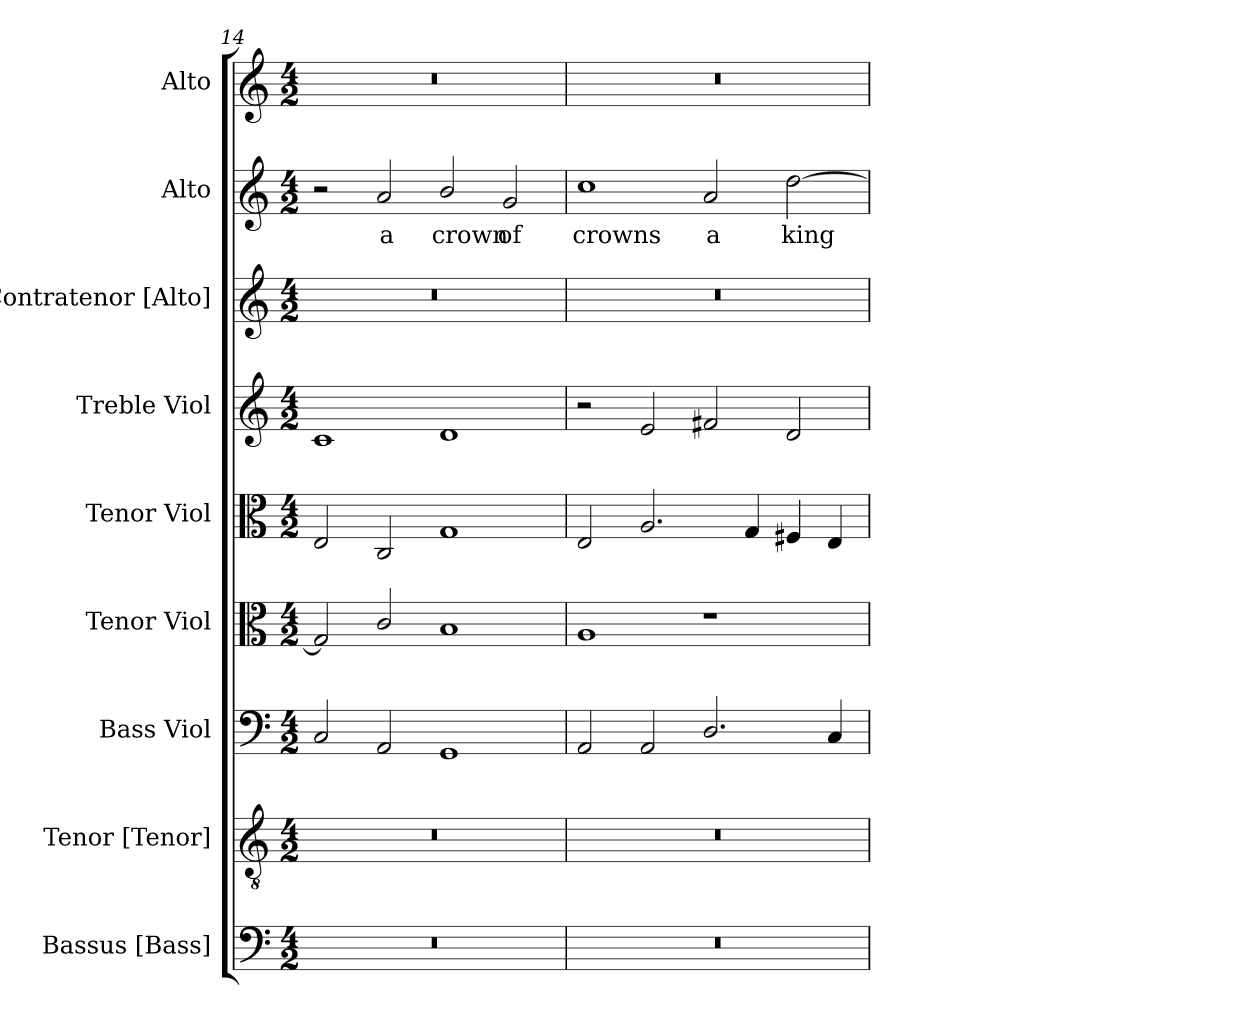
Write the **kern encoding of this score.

**kern	**kern	**kern	**kern	**kern	**kern	**kern	**kern	**text	**kern
*part9	*part8	*part7	*part6	*part5	*part4	*part3	*part2	*part2	*part1
*staff9	*staff8	*staff7	*staff6	*staff5	*staff4	*staff3	*staff2	*staff2	*staff1
*I"Bassus [Bass]	*I"Tenor [Tenor]	*I"Bass Viol	*I"Tenor Viol	*I"Tenor Viol	*I"Treble Viol	*I"Contratenor [Alto]	*I"Alto	*	*I"Alto
*I'B.	*I'T.	*I'B. Viol	*I'T. Viol	*I'T. Viol	*I'Tr. Viol	*I'A.	*	*	*I'A.
*clefF4	*clefGv2	*clefF4	*clefC3	*clefC3	*clefG2	*clefG2	*clefG2	*	*clefG2
*	*ITrd7c12	*	*	*	*	*	*	*	*
*k[]	*k[]	*k[]	*k[]	*k[]	*k[]	*k[]	*k[]	*	*k[]
*C:	*C:	*C:	*C:	*C:	*C:	*C:	*C:	*	*C:
*M4/2	*M4/2	*M4/2	*M4/2	*M4/2	*M4/2	*M4/2	*M4/2	*	*M4/2
=14	=14	=14	=14	=14	=14	=14	=14	=14	=14
!LO:N:vis=1	!LO:N:vis=1	!	!	!	!	!LO:N:vis=1	!	!	!LO:N:vis=1
0r	0r	2Ci/	2Gi/]	2Ei/	1ci	0r	2r	.	0r
!	!	!	!	!	!	!	!	!LO:LY:b:color=#000000	!
.	.	2AAi/	2ci/	2Ci/	.	.	2ai/	a	.
!	!	!	!	!	!	!	!	!LO:LY:b:color=#000000	!
.	.	1GGi	1Bi	1Gi	1di	.	2bi/	crown	.
!	!	!	!	!	!	!	!	!LO:LY:b:color=#000000	!
.	.	.	.	.	.	.	2gi/	of	.
=15	=15	=15	=15	=15	=15	=15	=15	=15	=15
!LO:N:vis=1	!LO:N:vis=1	!	!	!	!	!LO:N:vis=1	!	!	!
!	!	!	!	!	!	!	!	!LO:LY:b:color=#000000	!LO:N:vis=1
0r	0r	2AAi/	1Ai	2Ei/	2r	0r	1cci	crowns	0r
.	.	2AAi/	.	2.Ai/	2ei/	.	.	.	.
!	!	!	!	!	!	!	!	!LO:LY:b:color=#000000	!
.	.	2.Di/	1r	.	2f#Xi/	.	2ai/	a	.
.	.	.	.	4Gi/	.	.	.	.	.
!	!	!	!	!	!	!	!	!LO:LY:b:color=#000000	!
.	.	.	.	4F#Xi/	2di/	.	[2ddi\	king	.
.	.	4Ci/	.	4Ei/	.	.	.	.	.
=	=	=	=	=	=	=	=	=	=
*-	*-	*-	*-	*-	*-	*-	*-	*-	*-
